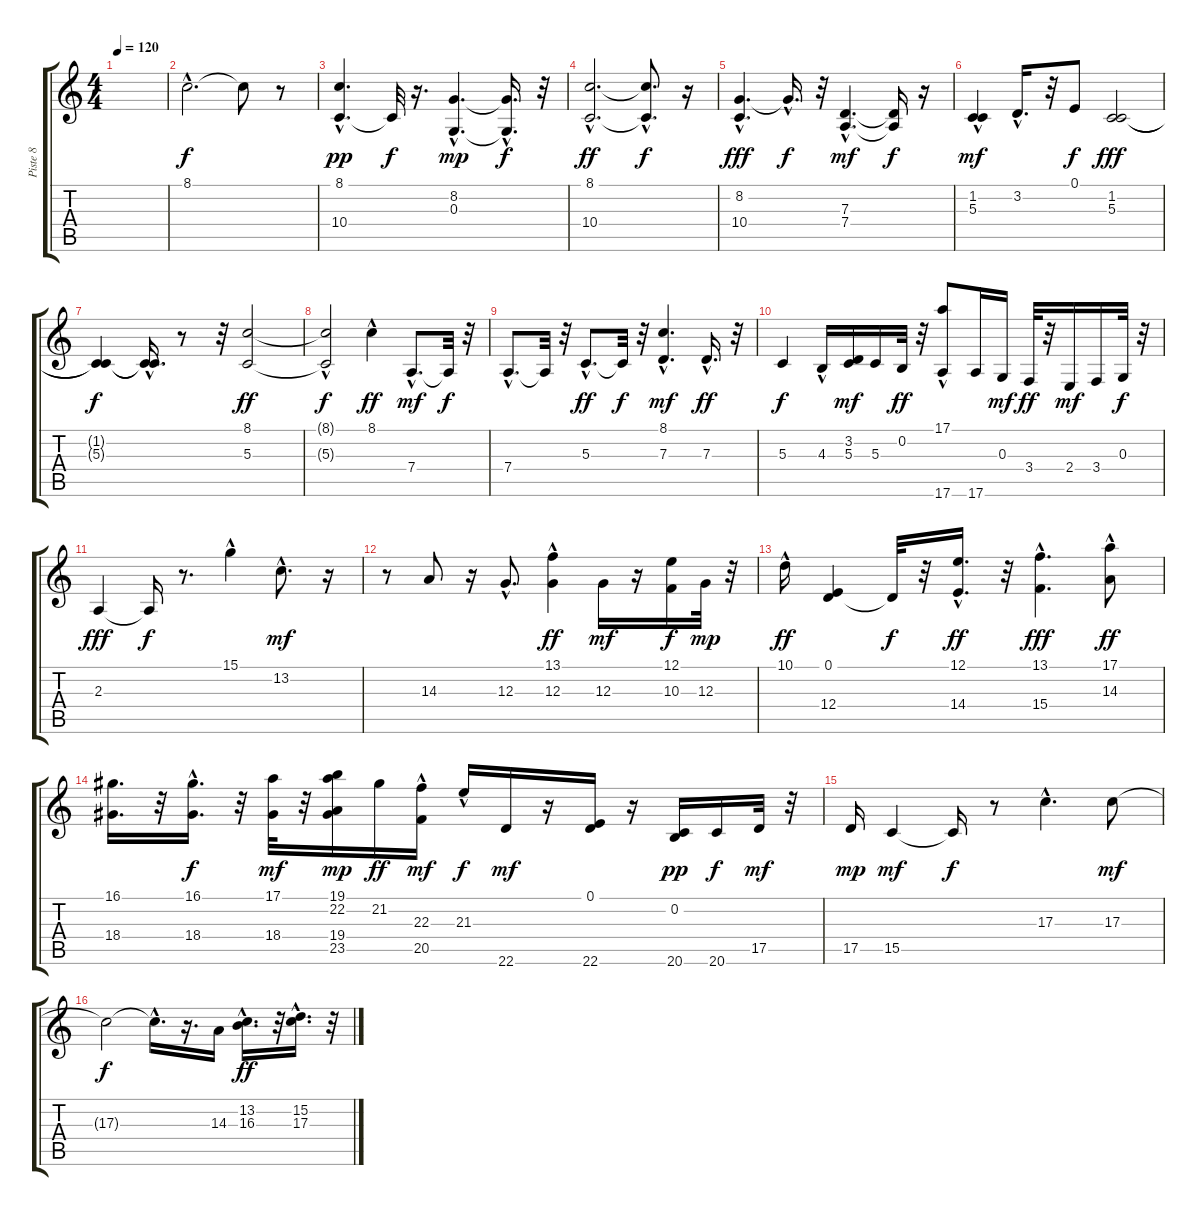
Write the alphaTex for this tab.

\track ("Piste 8" "Piste 8") {instrument rockorgan}
\staff {score tabs}
\tuning (E4 B3 G3 D3 A2 E2) {hide}
\ts (4 4)
\tempo 120
\clef g2
\ks c
|
8.1{hac}.2{d} 8.1{t}.8{dy f} r.8 |
(8.1{hac} 10.4{hac}).4{d dy pp} 10.4{t}.32{dy f} r.16{d} (8.2{hac} 0.3{hac}).4{d dy mp} (8.2{hac t} 0.3{t}).16{d dy f} r.32 |
(8.1{hac} 10.4{hac}).2{d dy ff} (8.1{t} 10.4{hac t}).8{d dy f} r.16 |
(8.2{hac} 10.4{hac}).4{d dy fff} 8.2{hac t}.16{d dy f} r.32 (7.3{hac} 7.4{hac}).4{d dy mf} (7.3{t} 7.4{t}).16{dy f} r.16 |
(1.2{hac} 5.3{hac}).4{dy mf} 3.2{hac}.16{d} r.32 0.1.8{dy f} (1.2 5.3).2{dy fff} |
(1.2{t} 5.3{t}).4{dy f} (1.2{hac t} 5.3{hac t}).16{d} r.8 r.32 (8.1 5.3).2{dy ff} |
(8.1{hac t} 5.3{t}).2{dy f} 8.1{hac}.4{dy ff} 7.4{hac}.8{d dy mf} 7.4{t}.32{dy f} r.32 |
7.4{hac}.8{d} 7.4{t}.32 r.32 5.3{hac}.8{d dy ff} 5.3{t}.32{dy f} r.32 (8.1{hac} 7.3).4{d dy mf} 7.3{hac}.16{d dy ff} r.32 |
5.3.4{dy f} 4.3{hac}.16 (3.2 5.3).16{dy mf} 5.3.16 0.2.32{dy ff} r.32 (17.1{hac} 17.6{hac}).8 17.6.16 0.3.16{dy mf} 3.4.32{dy ff} r.32 2.4.16{dy mf} 3.4.16 0.3.32{dy f} r.32 |
2.3.4{dy fff} 2.3{t}.16{dy f} r.8{d} 15.1{hac}.4 13.2{hac}.8{d dy mf} r.16 |
r.8 14.3.8 r.16 12.3{hac}.8{d} (13.1{hac} 12.3{hac}).4{dy ff} 12.3.16{dy mf} r.16 (12.1 10.3).16{dy f} 12.3.32{dy mp} r.32 |
10.1{hac}.16{dy ff} (0.1 12.4).4 12.4{t}.32{dy f} r.32 (12.1{hac} 14.4{hac}).16{d dy ff} r.32 (13.1{hac} 15.4).4{d dy fff} (17.1{hac} 14.3).8{dy ff} |
(16.1 18.4).16{d} r.32 (16.1{hac} 18.4).16{d dy f} r.32 (17.1 18.4).32{dy mf} r.32 (19.1 22.2 19.4 23.5).16{dy mp} 21.2.16{dy ff} (22.3 20.5{hac}).16{dy mf} 21.3{hac}.16{dy f} 22.6.16{dy mf} r.16 (0.1 22.6).16 r.16 (0.2 20.6).16{dy pp} 20.6.16{dy f} 17.5.32{dy mf} r.32 |
17.5.16{dy mp} 15.5.4{dy mf} 15.5{t}.16{dy f} r.8 17.3{hac}.4{d} 17.3.8{dy mf} |
17.3{t}.2{dy f} 17.3{hac t}.16{d} r.16{d} 14.3.16 (13.2{hac} 16.3{hac}).16{d dy ff} r.32 (15.2{hac} 17.3{hac}).16{d} r.32
